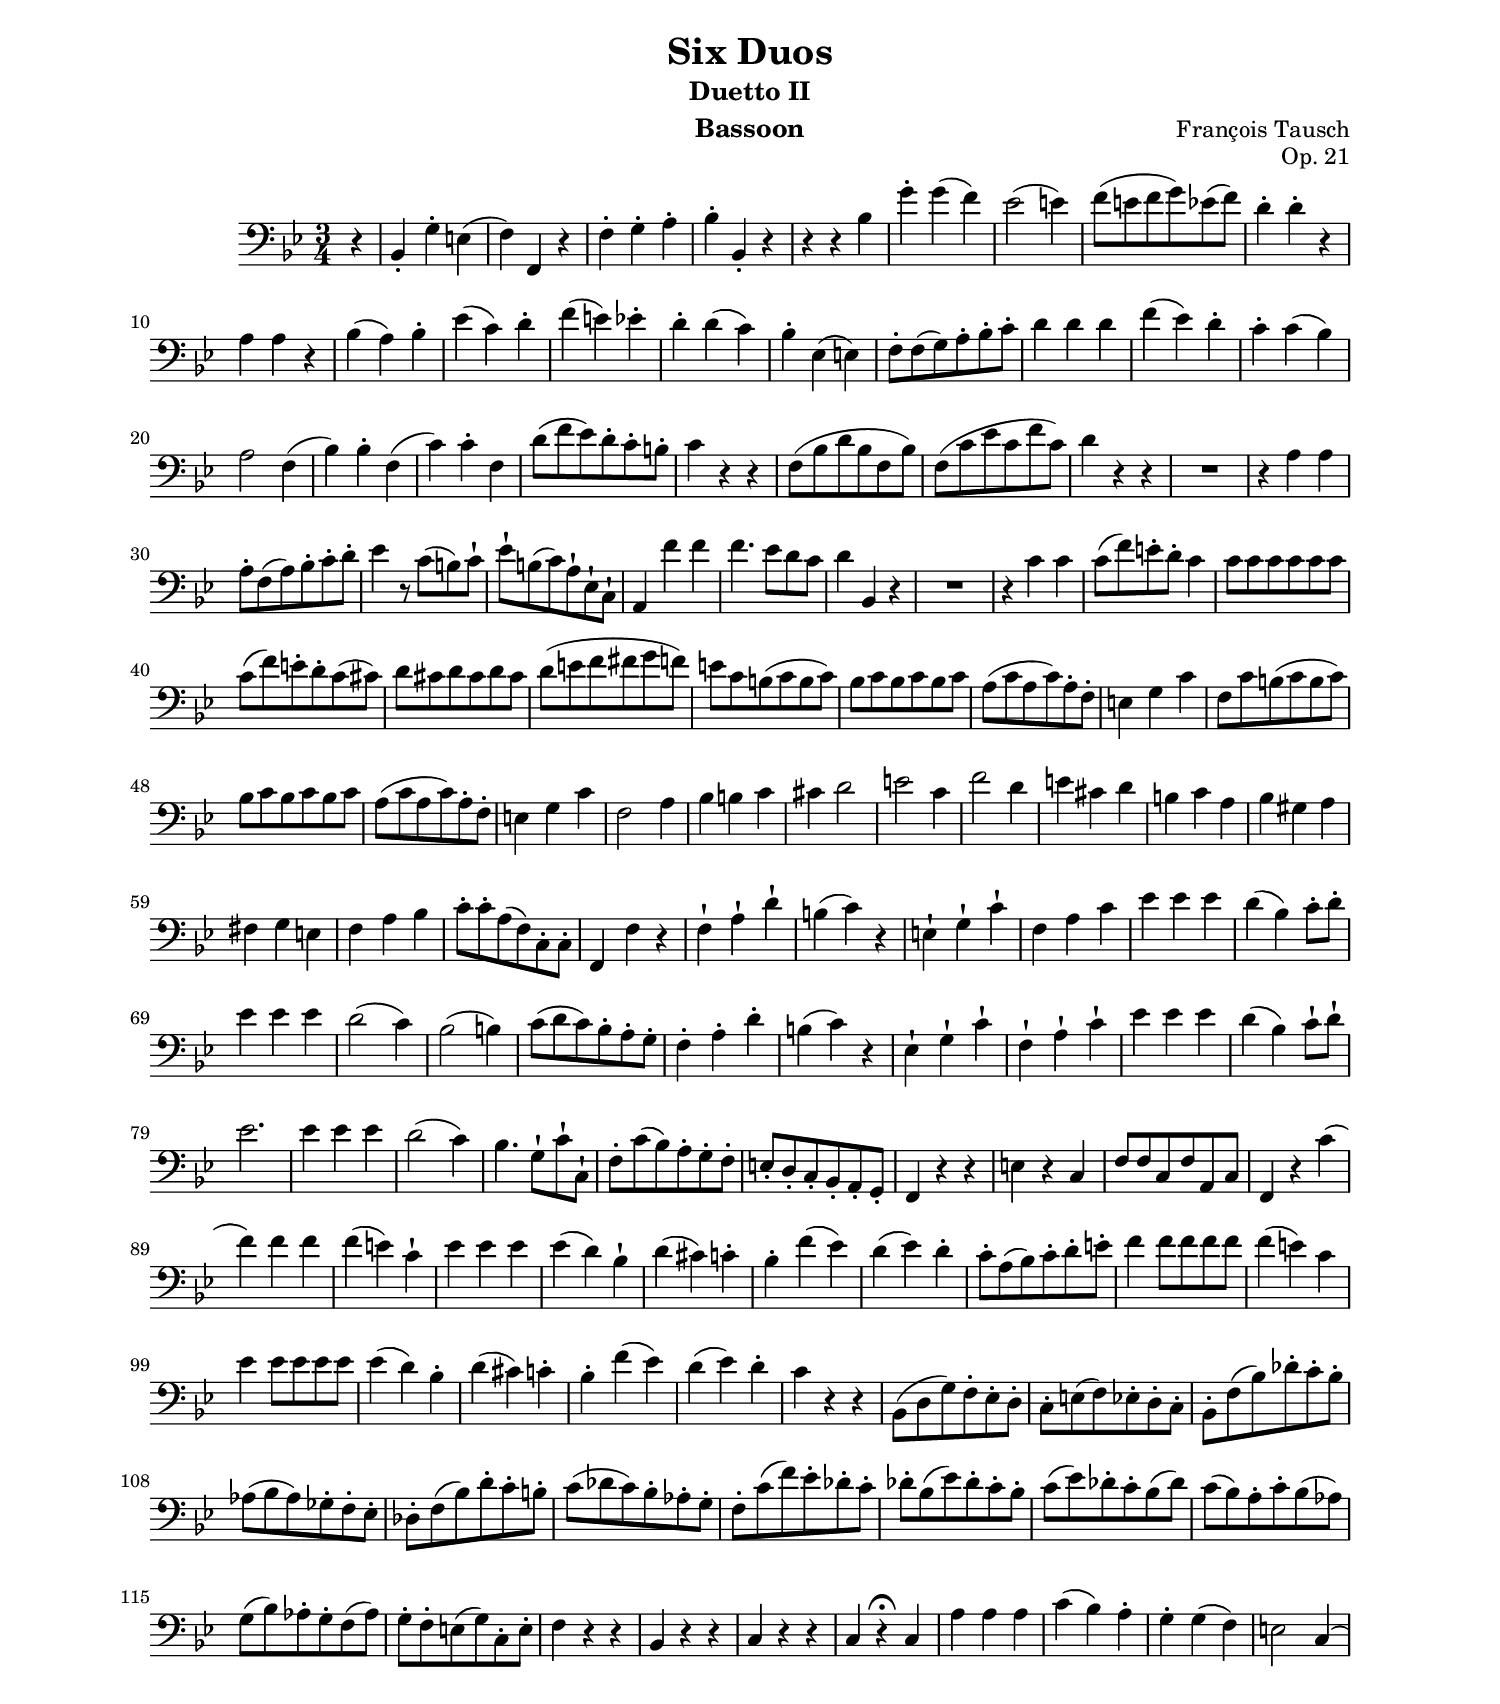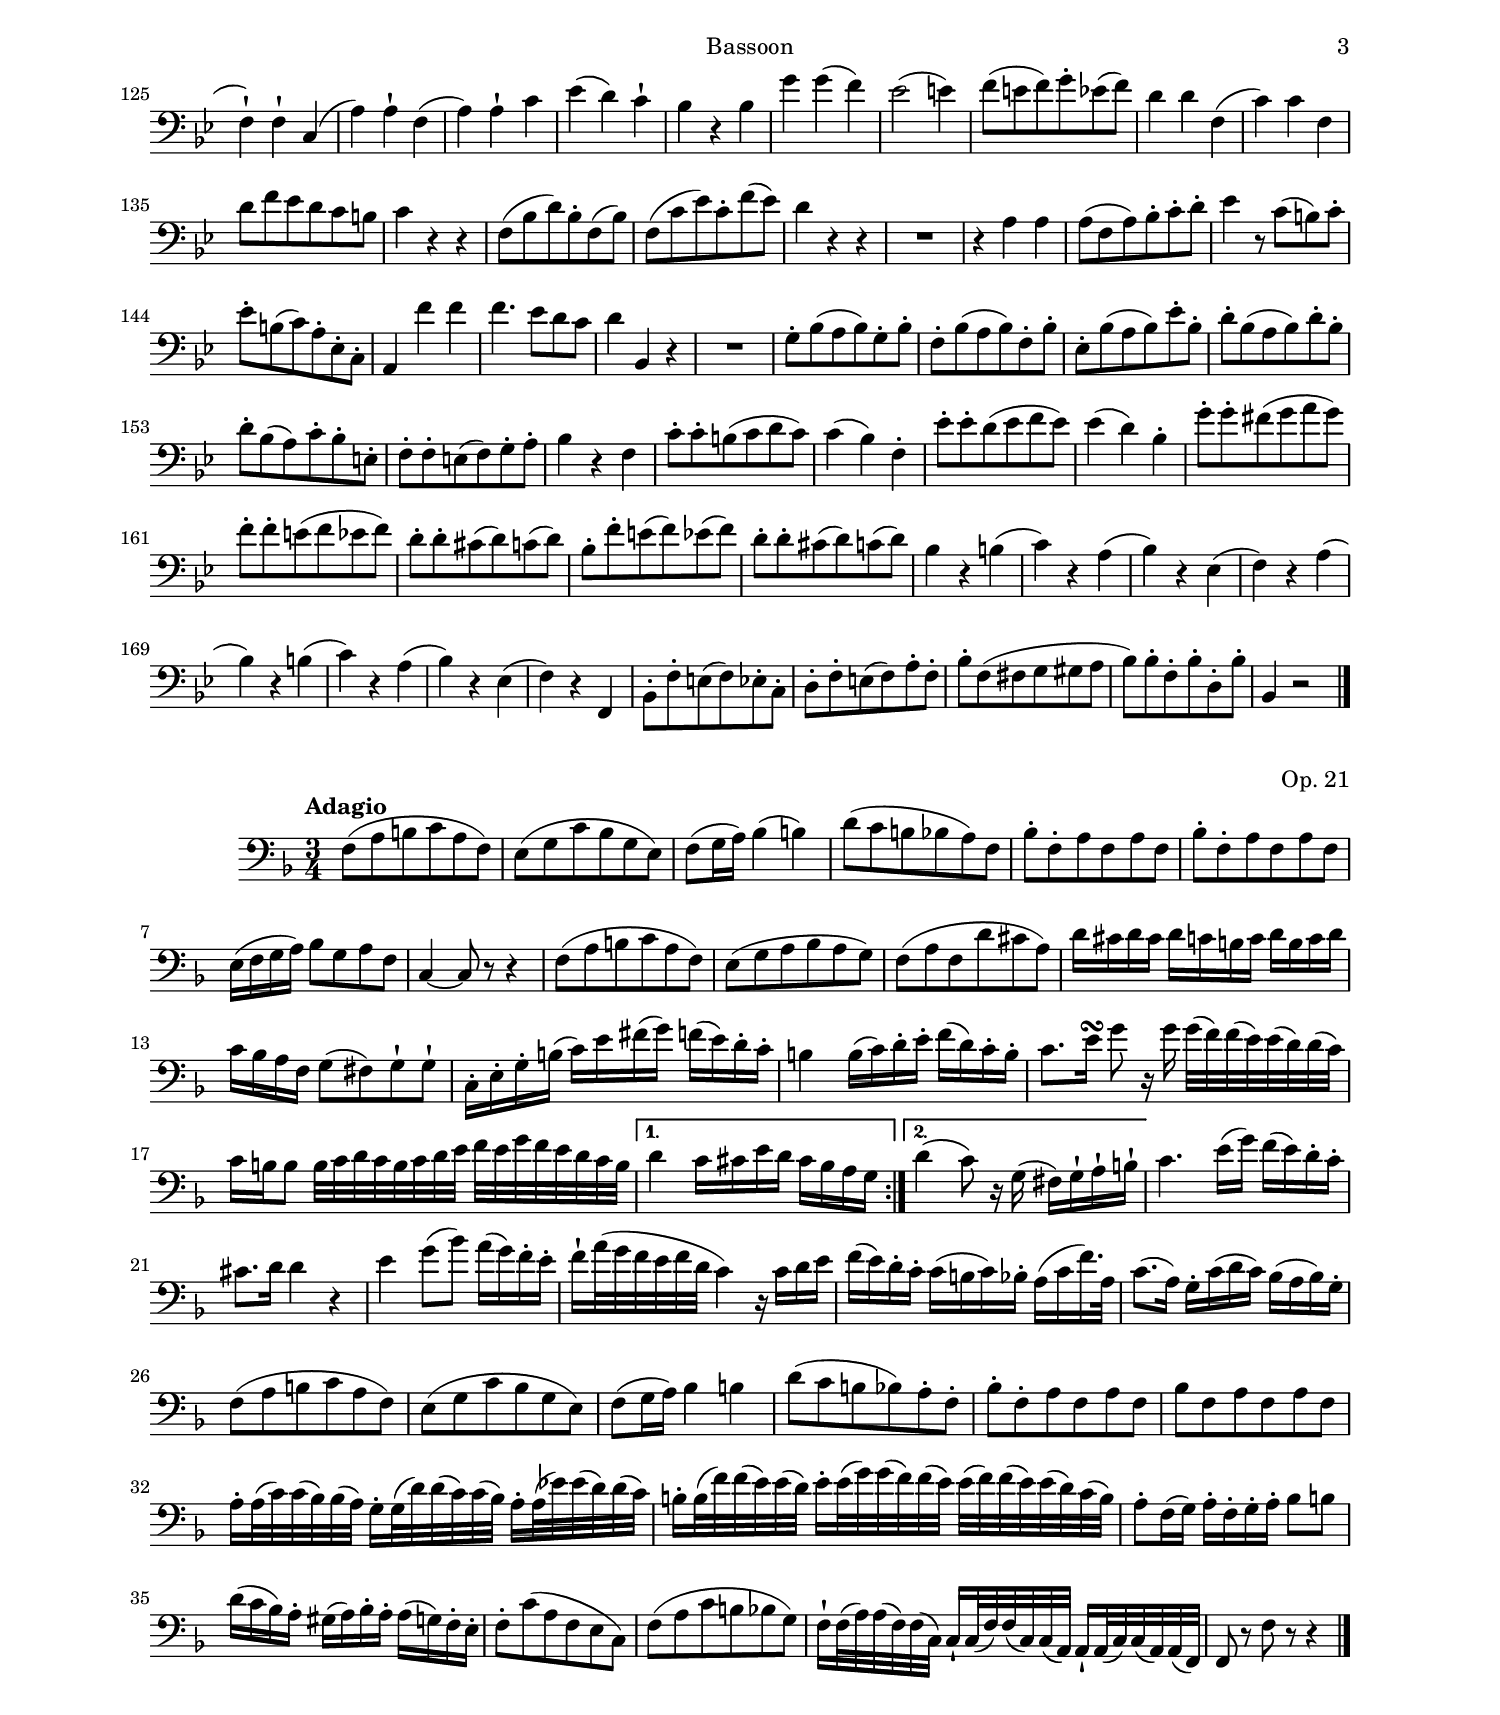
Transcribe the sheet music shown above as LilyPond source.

\version "2.19.64"
\pointAndClickOff

\include "../defs.ly"
TwoOneBassoon = \relative bes, {
    \clef "bass" \key bes \major \time 3/4 \partial 4 r4 | % 1
    bes4 -. g'4 -. e4 ( | % 2
    f4 ) f,4 r4 | % 3
    f'4 -. g4 -. a4 -. | % 4
    bes4 -. bes,4 -. r4 | % 5
    r4 r4 bes'4 | % 6
    g'4 -. g4 ( f4 ) | % 7
    es2 ( e4 ) | % 8
    f8 ( e8 f8 g8 ) es8 ( f8 ) | % 9
    d4 -. d4 -. r4 | \barNumberCheck #10
    a4 a4 r4 | % 11
    bes4 ( a4 ) bes4 -. | % 12
    es4 ( c4 ) d4 -. | % 13
    f4 ( e4 ) es4 -. | % 14
    d4 -. d4 ( c4 ) | % 15
    bes4 -. es,4 ( e4 ) | % 16
    f8 -. f8 ( g8 ) a8 -. bes8 -. c8 -. | % 17
    d4 d4 d4 | % 18
    f4 ( es4 ) d4 -. | % 19
    c4 -. c4 ( bes4 ) | \barNumberCheck #20
    a2 f4 ( | % 21
    bes4 ) bes4 -. f4 ( | % 22
    c'4 ) c4 -. f,4 | % 23
    d'8 ( f8 es8 ) d8 -. c8 -. b8 -. | % 24
    c4 r4 r4 | % 25
    f,8 ( bes8 d8 bes8 f8 bes8 ) | % 26
    f8 ( c'8 es8 c8 f8 c8 ) | % 27
    d4 r4 r4 | % 28
    R2. | % 29
    r4 a4 a4 | \barNumberCheck #30
    a8 -. f8 ( a8 ) bes8 -. c8 -. d8 -. | % 31
    es4 r8 c8 ( b8 ) c8 -! | % 32
    es8 -! b8 ( c8 ) a8 -! es8 -! c8 -! | % 33
    a4 f''4 f4 | % 34
    f4. es8 d8 c8 | % 35
    d4 bes,4 r4 | % 36
    R2. | % 37
    r4 c'4 c4 | % 38
    c8 ( f8 ) e8 -. d8 -. c4 | % 39
    c8 c8 c8 c8 c8 c8 | \barNumberCheck #40
    c8 ( f8 ) e8 -. d8 -. c8 ( cis8 ) | % 41
    d8 cis8 d8 cis8 d8 cis8 | % 42
    d8 ( e8 f8 fis8 g8 f8 ) | % 43
    e8 c8 b8 ( c8 b8 c8 ) | % 44
    bes8 c8 bes8 c8 bes8 c8 | % 45
    a8 ( c8 a8 c8 ) a8 -. f8 -. | % 46
    e4 g4 c4 | % 47
    f,8 c'8 b8 ( c8 b8 c8 ) | % 48
    bes8 c8 bes8 c8 bes8 c8 | % 49
    a8 ( c8 a8 c8 ) a8 -. f8 -. | \barNumberCheck #50
    e4 g4 c4 | % 51
    f,2 a4 | % 52
    bes4 b4 c4 | % 53
    cis4 d2 | % 54
    e2 c4 | % 55
    f2 d4 | % 56
    e4 cis4 d4 | % 57
    b4 c4 a4 | % 58
    bes4 gis4 a4 | % 59
    fis4 g4 e4 | \barNumberCheck #60
    f4 a4 bes4 | % 61
    c8 -. c8 -. a8 ( f8 ) c8 -. c8 -. | % 62
    f,4 f'4 r4 | % 63
    f4 -! a4 -! d4 -! | % 64
    b4 ( c4 ) r4 | % 65
    e,4 -! g4 -! c4 -! | % 66
    f,4 a4 c4 | % 67
    es4 es4 es4 | % 68
    d4 ( bes4 ) c8 -. d8 -. | % 69
    es4 es4 es4 | \barNumberCheck #70
    d2 ( c4 ) | % 71
    bes2 ( b4 ) | % 72
    c8 ( d8 c8 ) bes8 -. a8 -. g8 -. | % 73
    f4 -. a4 -. d4 -. | % 74
    b4 ( c4 ) r4 | % 75
    es,4 -! g4 -! c4 -! | % 76
    f,4 -! a4 -! c4 -! | % 77
    es4 es4 es4 | % 78
    d4 ( bes4 ) c8 -! d8 -! | % 79
    es2. | \barNumberCheck #80
    es4 es4 es4 | % 81
    d2 ( c4 ) | % 82
    bes4. g8 -! c8 -! c,8 -! | % 83
    f8 -. c'8 ( bes8 ) a8 -. g8 -. f8 -. | % 84
    e8 -. d8 -. c8 -. bes8 -. a8 -. g8 -. | % 85
    f4 r4 r4 | % 86
    e'4 r4 c4 | % 87
    f8 f8 c8 f8 a,8 c8 | % 88
    f,4 r4 c''4 ( | % 89
    f4 ) f4 f4 | \barNumberCheck #90
    f4 ( e4 ) c4 -! | % 91
    es4 es4 es4 | % 92
    es4 ( d4 ) bes4 -! | % 93
    d4 ( cis4 ) c4 -. | % 94
    bes4 -. f'4 ( es4 ) | % 95
    d4 ( es4 ) d4 -. | % 96
    c8 -. a8 ( bes8 ) c8 -. d8 -. e8 -. | % 97
    f4 f8 f8 f8 f8 | % 98
    f4 ( e4 ) c4 | % 99
    es4 es8 es8 es8 es8 | \barNumberCheck #100
    es4 ( d4 ) bes4 -. | % 101
    d4 ( cis4 ) c4 -. | % 102
    bes4 -. f'4 ( es4 ) | % 103
    d4 ( es4 ) d4 -. | % 104
    c4 r4 r4 | % 105
    bes,8 ( d8 g8 ) f8 -. es8 -. d8 -. | % 106
    c8 -. e8 ( f8 ) es8 -. d8 -. c8 -. | % 107
    bes8 -. f'8 ( bes8 ) des8 -. c8 -. bes8 -. | % 108
    as8 ( bes8 as8 ) ges8 -. f8 -. es8 -. | % 109
    des8 -. f8 ( bes8 ) d8 -. c8 -. b8 -. | \barNumberCheck #110
    c8 ( des8 c8 ) bes8 -. as8 -. g8 -. | % 111
    f8 -. c'8 ( f8 ) es8 -. des8 -. c8 -. | % 112
    des8 -. bes8 ( es8 ) des8 -. c8 -. bes8 -. | % 113
    c8 ( es8 ) des8 -. c8 -. bes8 ( des8 ) | % 114
    c8 ( bes8 ) a8 -. c8 -. bes8 ( as8 ) | % 115
    g8 ( bes8 ) as8 -. g8 -. f8 ( as8 ) | % 116
    g8 -. f8 -. e8 ( g8 ) c,8 -. e8 -. | % 117
    f4 r4 r4 | % 118
    bes,4 r4 r4 | % 119
    c4 r4 r4 | \barNumberCheck #120
    c4 r4 ^\fermata c4 | % 121
    a'4 a4 a4 | % 122
    c4 ( bes4 ) a4 -. | % 123
    g4 -. g4 ( f4 ) | % 124
    e2 c4 ( | % 125
    f4 ) -! f4 -! c4 ( | % 126
    a'4 ) a4 -! f4 ( | % 127
    a4 ) a4 -! c4 | % 128
    es4 ( d4 ) c4 -! | % 129
    bes4 r4 bes4 | \barNumberCheck #130
    g'4 g4 ( f4 ) | % 131
    es2 ( e4 ) | % 132
    f8 ( e8 f8 ) g8 -. es8 ( f8 ) | % 133
    d4 d4 f,4 ( | % 134
    c'4 ) c4 f,4 | % 135
    d'8 f8 es8 d8 c8 b8 | % 136
    c4 r4 r4 | % 137
    f,8 ( bes8 d8 ) bes8 -. f8 ( bes8 ) | % 138
    f8 ( c'8 es8 ) c8 -. f8 ( es8 ) | % 139
    d4 r4 r4 | \barNumberCheck #140
    R2. | % 141
    r4 a4 a4 | % 142
    a8 ( f8 a8 ) bes8 -. c8 -. d8 -. | % 143
    es4 r8 c8 ( b8 ) c8 -. | % 144
    es8 -. b8 ( c8 ) a8 -. es8 -. c8 -. | % 145
    a4 f''4 f4 | % 146
    f4. es8 d8 c8 | % 147
    d4 bes,4 r4 | % 148
    R2. | % 149
    g'8 -. bes8 ( a8 bes8 ) g8 -. bes8 -. | \barNumberCheck #150
    f8 -. bes8 ( a8 bes8 ) f8 -. bes8 -. | % 151
    es,8 -. bes'8 ( a8 bes8 ) es8 -. bes8 -. | % 152
    d8 -. bes8 ( a8 bes8 ) d8 -. bes8 -. | % 153
    d8 -. bes8 ( a8 ) c8 -. bes8 -. e,8 -. | % 154
    f8 -. f8 -. e8 ( f8 ) g8 -. a8 -. | % 155
    bes4 r4 f4 | % 156
    c'8 -. c8 -. b8 ( c8 d8 c8 ) | % 157
    c4 ( bes4 ) f4 -. | % 158
    es'8 -. es8 -. d8 ( es8 f8 es8 ) | % 159
    es4 ( d4 ) bes4 -. | \barNumberCheck #160
    g'8 -. g8 -. fis8 ( g8 a8 g8 ) | % 161
    f8 -. f8 -. e8 ( f8 es8 f8 ) | % 162
    d8 -. d8 -. cis8 ( d8 ) c8 ( d8 ) | % 163
    bes8 -. f'8 -. e8 ( f8 ) es8 ( f8 ) | % 164
    d8 -. d8 -. cis8 ( d8 ) c8 ( d8 ) | % 165
    bes4 r4 b4 ( | % 166
    c4 ) r4 a4 ( | % 167
    bes4 ) r4 es,4 ( | % 168
    f4 ) r4 a4 ( | % 169
    bes4 ) r4 b4 ( | \barNumberCheck #170
    c4 ) r4 a4 ( | % 171
    bes4 ) r4 es,4 ( | % 172
    f4 ) r4 f,4 | % 173
    bes8 -. f'8 -. e8 ( f8 ) es8 -. c8 -. | % 174
    d8 -. f8 -. e8 ( f8 ) a8 -. f8 -. | % 175
    bes8 -. f8 ( fis8 g8 gis8 a8 | % 176
    bes8 ) bes8 -. f8 -. bes8 -. d,8 -. bes'8 -. | % 177
    bes,4 r2 \bar "|."
}

TwoTwoBassoon = \relative f {
    \repeat volta 2 {
        \clef "bass"
        \key f \major
        \time 3/4
        \tempo "Adagio" 4=48 | % 1
        f8 ( a8 b8 c8 a8 f8 ) | % 2
        e8 ( g8 c8 bes8 g8 e8 ) | % 3
        f8 ( g16 a16 ) bes4 ( b4 ) | % 4
        d8 ( c8 b8 bes8 a8 ) f8 | % 5
        bes8 -. f8 -. a8 f8 a8 f8 | % 6
        bes8 -. f8 -. a8 f8 a8 f8 | % 7
        e16 ( f16 g16 a16 ) bes8 g8 a8 f8 | % 8
        c4 ~ c8 r8 r4 | % 9
        f8 ( a8 b8 c8 a8 f8 ) | \barNumberCheck #10
        e8 ( g8 a8 bes8 a8 g8 ) | % 11
        f8 ( a8 f8 d'8 cis8 a8 ) | % 12
        d16 cis16 d16 cis16 d16 c16 b16 c16 d16 b16 c16 d16 | % 13
        c16 bes16 a16 f16 g8 ( fis8 ) g8 -! g8 -! | % 14
        c,16 -. e16 -. g16 -. b16 ( c16 ) e16 fis16 ( g16 ) f16 ( e16 )
        d16 -. c16 -. | % 15
        b4 b16 ( c16 ) d16 -. e16 -. f16 ( d16 ) c16 -. b16 -. | % 16
        c8. e16 \turn g8 r16 g16 g32 ( f32 ) f32 ( e32 ) e32 ( d32 ) d32
        ( c32 ) | % 17
        c16 b16 b8 b32 c32 d32 c32 b32 c32 d32 e32 f32 e32 g32 f32 e32 d32
        c32 b32 }
    \alternative { {
            | % 18
            d4 c16 cis16 e16 d16 cis16 bes16 a16 g16 }
        {
            | % 19
            d'4 ( c8 ) r16 g16 ( fis16 ) g16 -! a16 -! b16 -! }
        } | \barNumberCheck #20
    c4. e16 ( g16 ) f16 ( e16 ) d16 -. c16 -. | % 21
    cis8. d16 d4 r4 | % 22
    e4 g8 ( bes8 ) a16 ( g16 ) f16 -. e16 -. | % 23
    f16 -! a32 ( g32 f32 e32 f32 d32 c4 ) r16 c16 d16 e16 | % 24
    f16 ( e16 ) d16 -. c16 -. c16 ( b16 c16 ) bes16 -. a16 ( c16 f16. )
    a,32 | % 25
    c8. ( a16 ) g16 -. c16 ( d16 c16 ) bes16 ( a16 bes16 ) g16 -. | % 26
    f8 ( a8 b8 c8 a8 f8 ) | % 27
    e8 ( g8 c8 bes8 g8 e8 ) | % 28
    f8 ( g16 a16 ) bes4 b4 | % 29
    d8 ( c8 b8 bes8 ) a8 -. f8 -. | \barNumberCheck #30
    bes8 -. f8 -. a8 f8 a8 f8 | % 31
    bes8 f8 a8 f8 a8 f8 | % 32
    a16 -. a32 ( c32 ) c32 ( bes32 ) bes32 ( a32 ) g16 -. g32 ( d'32 ) d32
    ( c32 ) c32 ( bes32 ) a16 -. a32 ( es'32 ) es32 ( d32 ) d32 ( c32 )
    | % 33
    b16 -. b32 ( f'32 ) f32 ( e32 ) e32 ( d32 ) e16 -. e32 ( g32 ) g32 (
    f32 ) f32 ( e32 ) e32 ( f32 ) f32 ( e32 ) e32 ( d32 ) c32 ( b32 ) | % 34
    a8 -. f16 ( g16 ) a16 -. f16 -. g16 -. a16 -. bes8 b8 | % 35
    d16 ( c16 bes16 ) a16 -. gis16 ( a16 ) bes16 -. a16 -. a16 ( g16 ) f16
    -. e16 -. | % 36
    f8 -. c'8 ( a8 f8 e8 c8 ) | % 37
    f8 ( a8 c8 b8 bes8 g8 ) | % 38
    f16 -! f32 ( a32 ) a32 ( f32 ) f32 ( c32 ) c16 -! c32 ( f32 ) f32 (
    c32 ) c32 ( a32 ) a16 -! a32 ( c32 ) c32 ( a32 ) a32 ( f32 ) | % 39
    f8 r8 f'8 r8 r4 \bar "|."
}


\header {
  title =  "Six Duos"
  composer = "François Tausch"
  opus = "Op. 21"
  instrument = "Bassoon"
}

\paper {
  paper-width = 10\in
  paper-height = 13\in
  top-margin = 1.0\in
  bottom-margin = 1.0\in
  left-margin = 1.0\in
  right-margin = 1.0\in
  page-breaking = #ly:page-turn-breaking
  first-page-number = 2
}

\bookpart {
  \header {
    subtitle = "Duetto II"
  }

  \score {
    \keepWithTag #'(withCue edited)
    \removeWithTag #'orig
    <<
      \new Staff
        <<
          \context Staff <<
            \set Score.tempoHideNote = ##t
            \context Voice { \TwoOneBassoon }
          >>
        >>
    >>
    \layout {}
  }

  \score {
    \keepWithTag #'(withCue edited)
    \removeWithTag #'orig
    <<
      \new Staff
        <<
          \context Staff <<
            \set Score.tempoHideNote = ##t
            \context Voice { \TwoTwoBassoon }
          >>
        >>
    >>
    \layout {}
  }
}